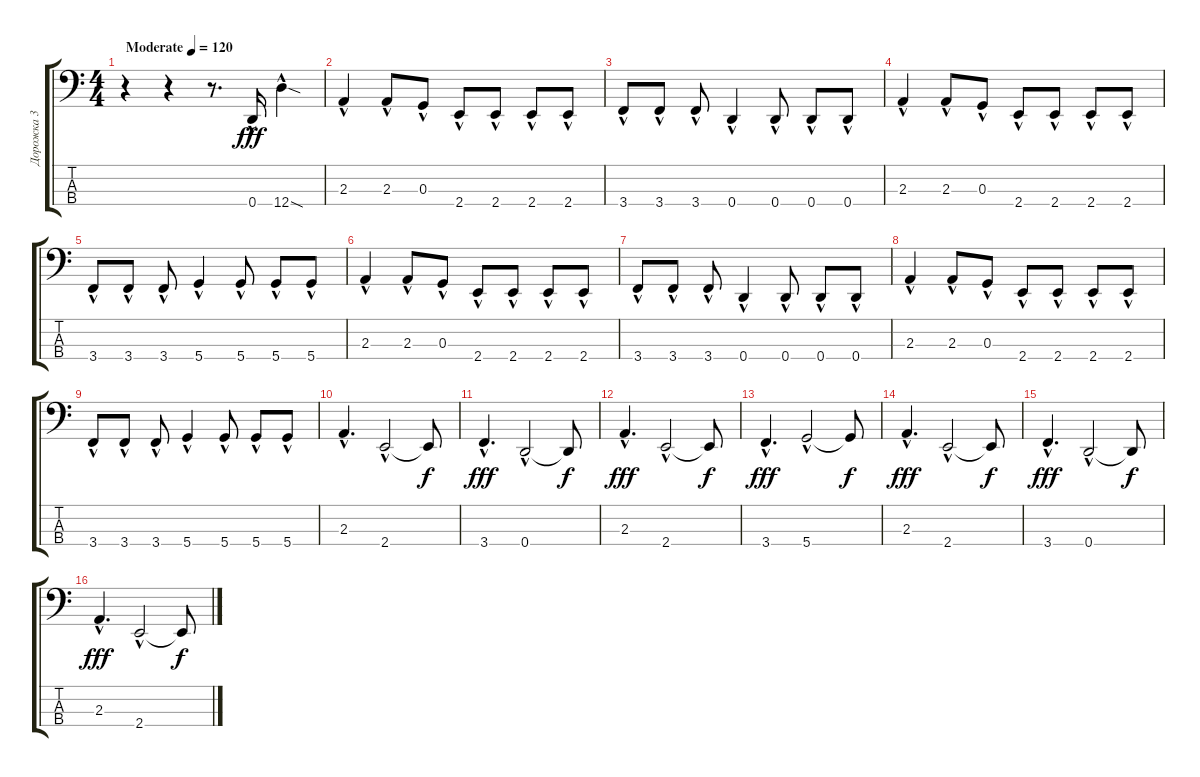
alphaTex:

\track ("Дорожка 3" "Дорожка 3") {instrument electricbassfinger}
\staff {score tabs}
\tuning (F2 C2 G1 D1) {hide}
\ts (4 4)
\tempo (120 "Moderate")
\clef f4
\ks c
r.4{dy fff instrument electricbassfinger} r.4 r.8{d} 0.4{hac}.16 12.4{sod hac}.4 |
2.3{hac}.4 2.3{hac}.8 0.3{hac}.8 2.4{hac}.8 2.4{hac}.8 2.4{hac}.8 2.4{hac}.8 |
3.4{hac}.8 3.4{hac}.8 3.4{hac}.8 0.4{hac}.4 0.4{hac}.8 0.4{hac}.8 0.4{hac}.8 |
2.3{hac}.4 2.3{hac}.8 0.3{hac}.8 2.4{hac}.8 2.4{hac}.8 2.4{hac}.8 2.4{hac}.8 |
3.4{hac}.8 3.4{hac}.8 3.4{hac}.8 5.4{hac}.4 5.4{hac}.8 5.4{hac}.8 5.4{hac}.8 |
2.3{hac}.4 2.3{hac}.8 0.3{hac}.8 2.4{hac}.8 2.4{hac}.8 2.4{hac}.8 2.4{hac}.8 |
3.4{hac}.8 3.4{hac}.8 3.4{hac}.8 0.4{hac}.4 0.4{hac}.8 0.4{hac}.8 0.4{hac}.8 |
2.3{hac}.4 2.3{hac}.8 0.3{hac}.8 2.4{hac}.8 2.4{hac}.8 2.4{hac}.8 2.4{hac}.8 |
3.4{hac}.8 3.4{hac}.8 3.4{hac}.8 5.4{hac}.4 5.4{hac}.8 5.4{hac}.8 5.4{hac}.8 |
2.3{hac}.4{d} 2.4{hac}.2 2.4{t}.8{dy f} |
3.4{hac}.4{d dy fff} 0.4{hac}.2 0.4{t}.8{dy f} |
2.3{hac}.4{d dy fff} 2.4{hac}.2 2.4{t}.8{dy f} |
3.4{hac}.4{d dy fff} 5.4{hac}.2 5.4{t}.8{dy f} |
2.3{hac}.4{d dy fff} 2.4{hac}.2 2.4{t}.8{dy f} |
3.4{hac}.4{d dy fff} 0.4{hac}.2 0.4{t}.8{dy f} |
2.3{hac}.4{d dy fff} 2.4{hac}.2 2.4{t}.8{dy f}
